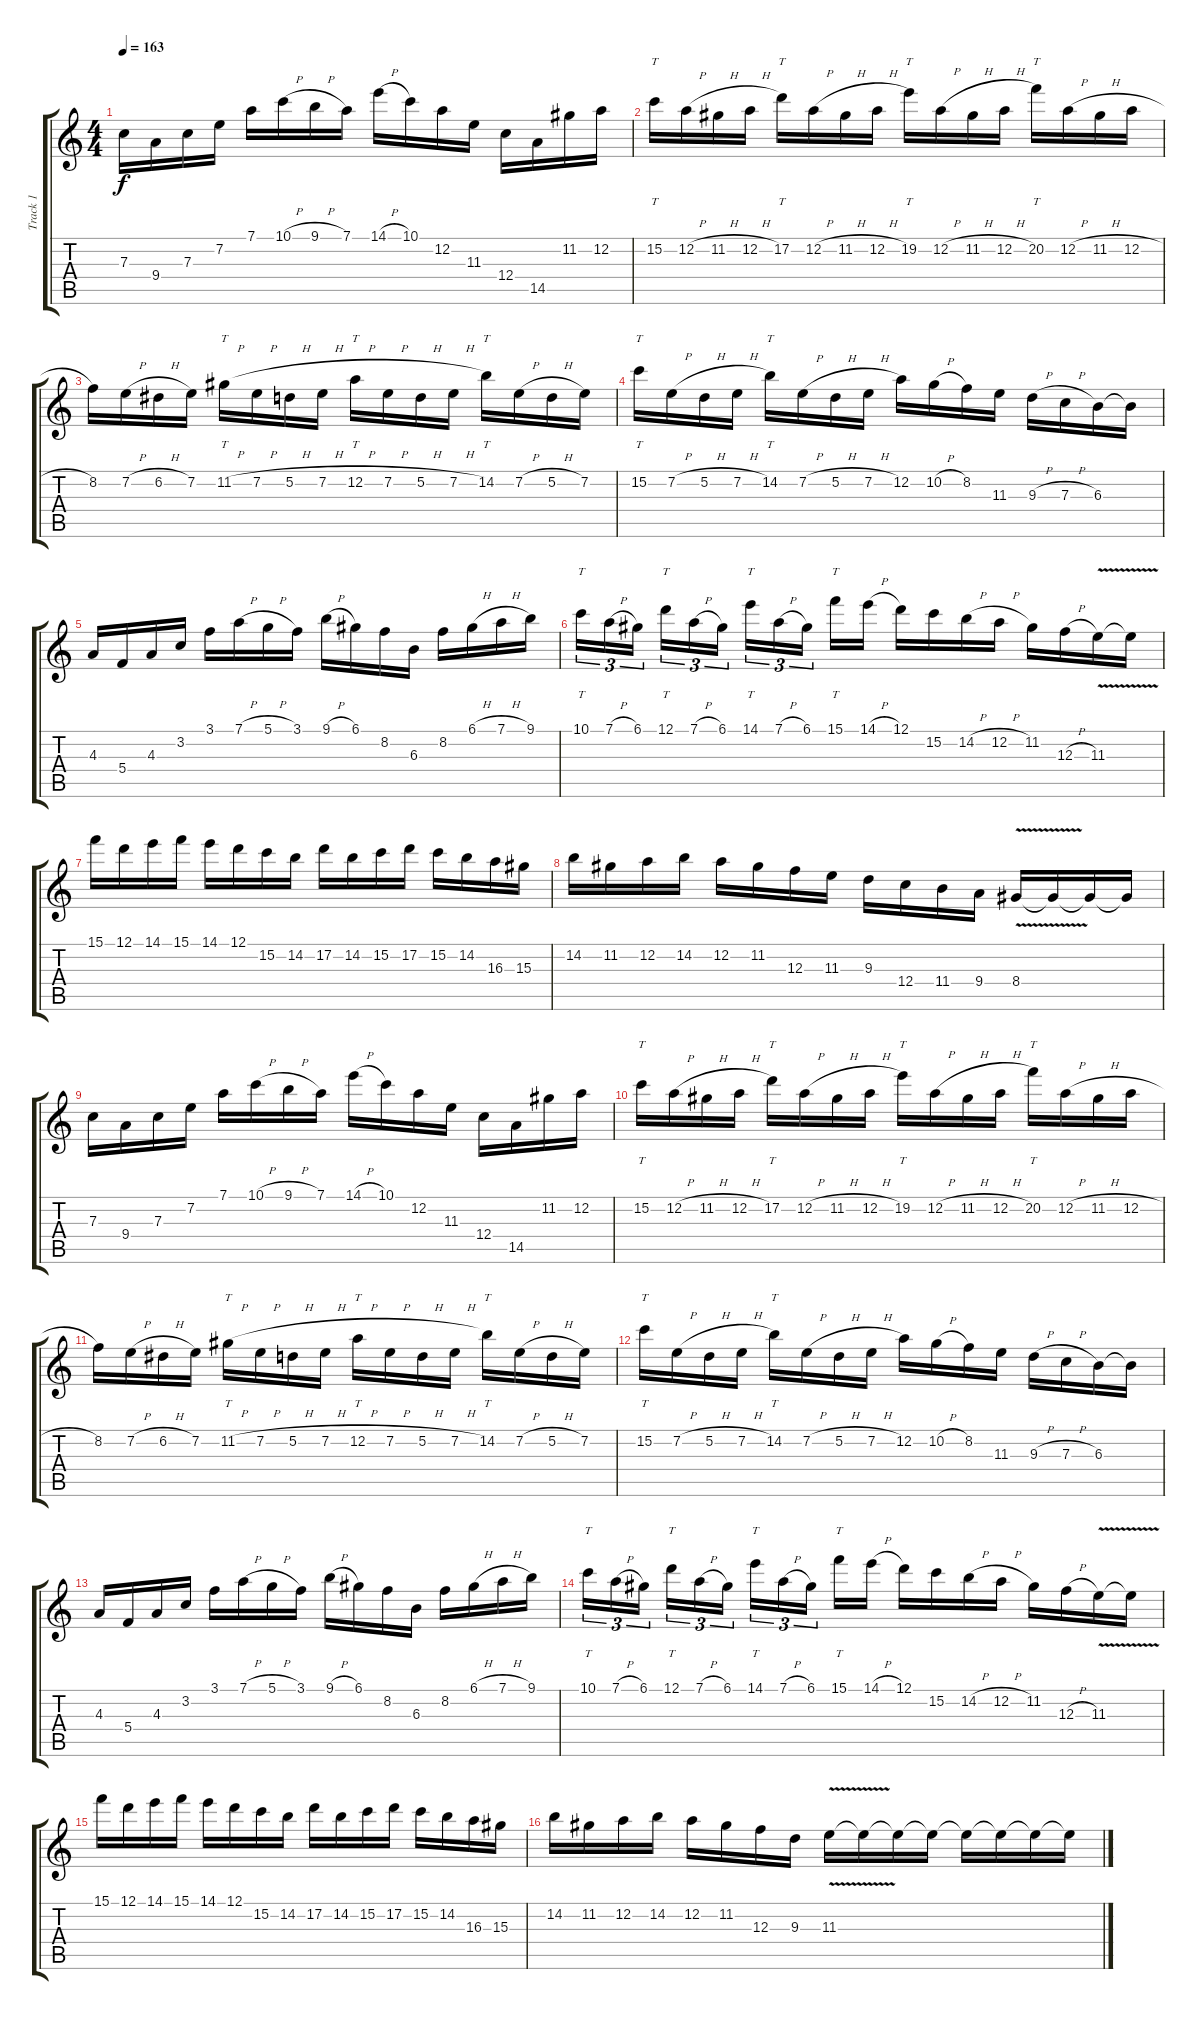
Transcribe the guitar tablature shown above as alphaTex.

\track ("Track 1" "Track 1") {instrument distortionguitar}
\staff {score tabs}
\tuning (D4 A3 F3 C3 G2 D2) {hide}
\ts (4 4)
\tempo 163
\clef g2
\ks c
7.3.16{dy f instrument distortionguitar} 9.4.16 7.3.16 7.2.16 7.1.16 10.1{h}.16 9.1{h}.16 7.1.16 14.1{h}.16 10.1.16 12.2.16 11.3.16 12.4.16 14.5.16 11.2.16 12.2.16 |
15.2.16{tt} 12.2{h}.16 11.2{h}.16 12.2{h}.16 17.2.16{tt} 12.2{h}.16 11.2{h}.16 12.2{h}.16 19.2.16{tt} 12.2{h}.16 11.2{h}.16 12.2{h}.16 20.2.16{tt} 12.2{h}.16 11.2{h}.16 12.2{h}.16 |
8.2.16 7.2{h}.16 6.2{h}.16 7.2.16 11.2{h}.16{tt} 7.2{h}.16 5.2{h}.16 7.2{h}.16 12.2{h}.16{tt} 7.2{h}.16 5.2{h}.16 7.2{h}.16 14.2.16{tt} 7.2{h}.16 5.2{h}.16 7.2.16 |
15.2.16{tt} 7.2{h}.16 5.2{h}.16 7.2{h}.16 14.2.16{tt} 7.2{h}.16 5.2{h}.16 7.2{h}.16 12.2.16 10.2{h}.16 8.2.16 11.3.16 9.3{h}.16 7.3{h}.16 6.3.16 6.3{t}.16 |
4.3.16 5.4.16 4.3.16 3.2.16 3.1.16 7.1{h}.16 5.1{h}.16 3.1.16 9.1{h}.16 6.1.16 8.2.16 6.3.16 8.2.16 6.1{h}.16 7.1{h}.16 9.1.16 |
10.1.16{tt tu (3 2)} 7.1{h}.16{tu (3 2)} 6.1.16{tu (3 2)} 12.1.16{tt tu (3 2)} 7.1{h}.16{tu (3 2)} 6.1.16{tu (3 2)} 14.1.16{tt tu (3 2)} 7.1{h}.16{tu (3 2)} 6.1.16{tu (3 2)} 15.1.16{tt} 14.1{h}.16 12.1.16 15.2.16 14.2{h}.16 12.2{h}.16 11.2.16 12.3{h}.16 11.3{v}.16 11.3{t}.16 |
15.1.16 12.1.16 14.1.16 15.1.16 14.1.16 12.1.16 15.2.16 14.2.16 17.2.16 14.2.16 15.2.16 17.2.16 15.2.16 14.2.16 16.3.16 15.3.16 |
14.2.16 11.2.16 12.2.16 14.2.16 12.2.16 11.2.16 12.3.16 11.3.16 9.3.16 12.4.16 11.4.16 9.4.16 8.4{v}.16 8.4{t}.16 8.4{t}.16 8.4{t}.16 |
7.3.16 9.4.16 7.3.16 7.2.16 7.1.16 10.1{h}.16 9.1{h}.16 7.1.16 14.1{h}.16 10.1.16 12.2.16 11.3.16 12.4.16 14.5.16 11.2.16 12.2.16 |
15.2.16{tt} 12.2{h}.16 11.2{h}.16 12.2{h}.16 17.2.16{tt} 12.2{h}.16 11.2{h}.16 12.2{h}.16 19.2.16{tt} 12.2{h}.16 11.2{h}.16 12.2{h}.16 20.2.16{tt} 12.2{h}.16 11.2{h}.16 12.2{h}.16 |
8.2.16 7.2{h}.16 6.2{h}.16 7.2.16 11.2{h}.16{tt} 7.2{h}.16 5.2{h}.16 7.2{h}.16 12.2{h}.16{tt} 7.2{h}.16 5.2{h}.16 7.2{h}.16 14.2.16{tt} 7.2{h}.16 5.2{h}.16 7.2.16 |
15.2.16{tt} 7.2{h}.16 5.2{h}.16 7.2{h}.16 14.2.16{tt} 7.2{h}.16 5.2{h}.16 7.2{h}.16 12.2.16 10.2{h}.16 8.2.16 11.3.16 9.3{h}.16 7.3{h}.16 6.3.16 6.3{t}.16 |
4.3.16 5.4.16 4.3.16 3.2.16 3.1.16 7.1{h}.16 5.1{h}.16 3.1.16 9.1{h}.16 6.1.16 8.2.16 6.3.16 8.2.16 6.1{h}.16 7.1{h}.16 9.1.16 |
10.1.16{tt tu (3 2)} 7.1{h}.16{tu (3 2)} 6.1.16{tu (3 2)} 12.1.16{tt tu (3 2)} 7.1{h}.16{tu (3 2)} 6.1.16{tu (3 2)} 14.1.16{tt tu (3 2)} 7.1{h}.16{tu (3 2)} 6.1.16{tu (3 2)} 15.1.16{tt} 14.1{h}.16 12.1.16 15.2.16 14.2{h}.16 12.2{h}.16 11.2.16 12.3{h}.16 11.3{v}.16 11.3{t}.16 |
15.1.16 12.1.16 14.1.16 15.1.16 14.1.16 12.1.16 15.2.16 14.2.16 17.2.16 14.2.16 15.2.16 17.2.16 15.2.16 14.2.16 16.3.16 15.3.16 |
14.2.16 11.2.16 12.2.16 14.2.16 12.2.16 11.2.16 12.3.16 9.3.16 11.3{v}.16 11.3{t}.16 11.3{t}.16 11.3{t}.16 11.3{t}.16 11.3{t}.16 11.3{t}.16 11.3{t}.16
